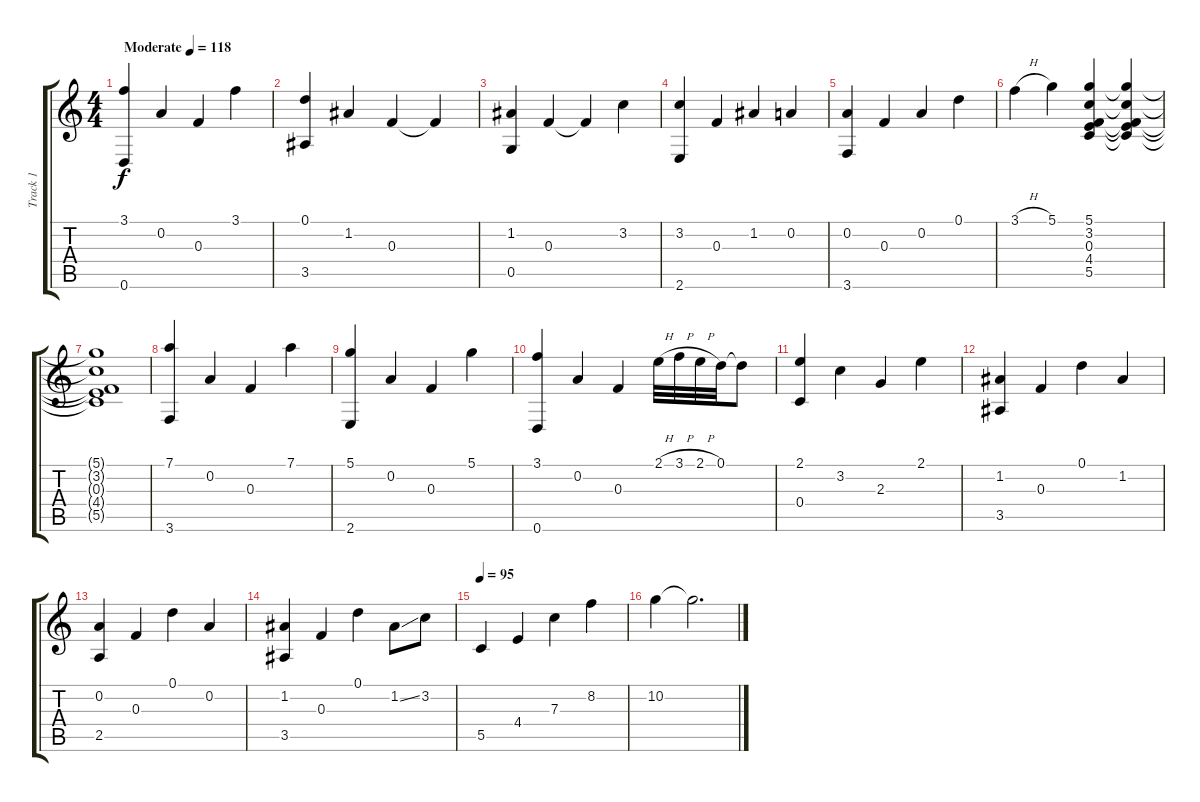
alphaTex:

\track ("Track 1" "Track 1") {instrument acousticguitarsteel}
\staff {score tabs}
\tuning (D4 A3 F3 C3 G2 D2) {hide}
\ts (4 4)
\tempo (118 "Moderate")
\clef g2
\ks c
(3.1 0.6).4{dy f instrument acousticguitarsteel} 0.2.4 0.3.4 3.1.4 |
(0.1 3.5).4 1.2.4 0.3.4 0.3{t}.4 |
(1.2 0.5).4 0.3.4 0.3{t}.4 3.2.4 |
(3.2 2.6).4 0.3.4 1.2.4 0.2.4 |
(0.2 3.6).4 0.3.4 0.2.4 0.1.4 |
3.1{h}.4 5.1.4 (5.1 3.2 0.3 4.4 5.5).4 (5.1{t} 3.2{t} 0.3{t} 4.4{t} 5.5{t}).4 |
(5.1{t} 3.2{t} 0.3{t} 4.4{t} 5.5{t}).1 |
(7.1 3.6).4 0.2.4 0.3.4 7.1.4 |
(5.1 2.6).4 0.2.4 0.3.4 5.1.4 |
(3.1 0.6).4 0.2.4 0.3.4 2.1{h}.32 3.1{h}.32 2.1{h}.32 0.1.32 0.1{t}.8 |
(2.1 0.4).4 3.2.4 2.3.4 2.1.4 |
(1.2 3.5).4 0.3.4 0.1.4 1.2.4 |
(0.2 2.5).4 0.3.4 0.1.4 0.2.4 |
(1.2 3.5).4 0.3.4 0.1.4 1.2{ss}.8 3.2.8 |
\tempo 95
5.5.4 4.4.4 7.3.4 8.2.4 |
10.2.4 10.2{t}.2{d}
